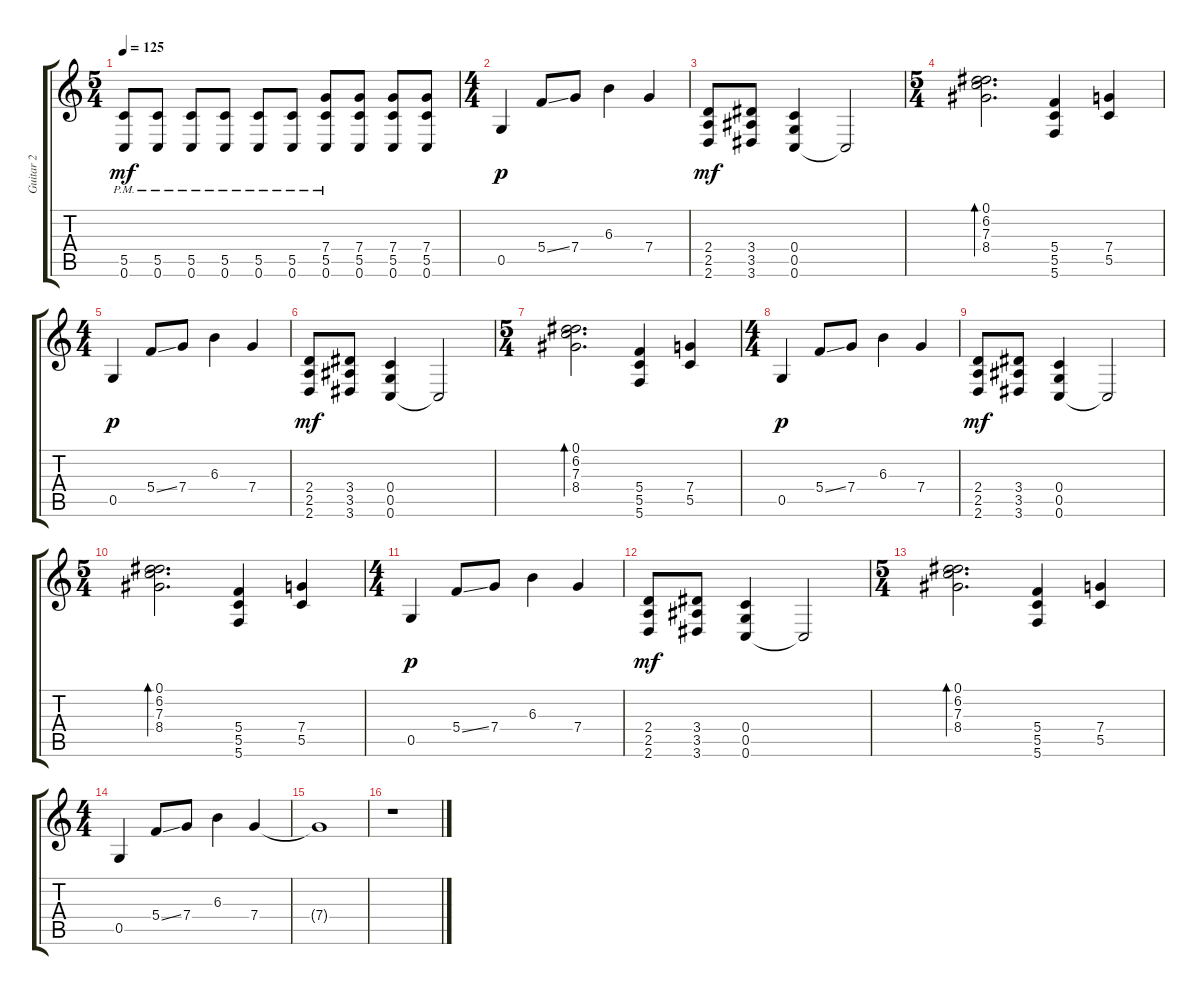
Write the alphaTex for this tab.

\track ("Guitar 2" "Guitar 2") {instrument distortionguitar}
\staff {score tabs}
\tuning (D4 A3 F3 C3 G2 C2) {hide}
\ts (5 4)
\tempo 125
\clef g2
\ks c
(5.5{pm} 0.6{pm}).8{dy mf} (5.5{pm} 0.6{pm}).8 (5.5{pm} 0.6{pm}).8 (5.5{pm} 0.6{pm}).8 (5.5{pm} 0.6{pm}).8 (5.5{pm} 0.6{pm}).8 (7.4 5.5{pm} 0.6{pm}).8 (7.4 5.5 0.6).8 (7.4 5.5 0.6).8 (7.4 5.5 0.6).8 |
\ts (4 4)
0.5.4{dy p} 5.4{ss}.8 7.4.8 6.3.4 7.4.4 |
(2.4 2.5 2.6).8{dy mf} (3.4 3.5 3.6).8 (0.4 0.5 0.6).4 0.6{t}.2 |
\ts (5 4)
(0.1 6.2 7.3 8.4).2{d bd 30} (5.4 5.5 5.6).4 (7.4 5.5).4 |
\ts (4 4)
0.5.4{dy p} 5.4{ss}.8 7.4.8 6.3.4 7.4.4 |
(2.4 2.5 2.6).8{dy mf} (3.4 3.5 3.6).8 (0.4 0.5 0.6).4 0.6{t}.2 |
\ts (5 4)
(0.1 6.2 7.3 8.4).2{d bd 30} (5.4 5.5 5.6).4 (7.4 5.5).4 |
\ts (4 4)
0.5.4{dy p} 5.4{ss}.8 7.4.8 6.3.4 7.4.4 |
(2.4 2.5 2.6).8{dy mf} (3.4 3.5 3.6).8 (0.4 0.5 0.6).4 0.6{t}.2 |
\ts (5 4)
(0.1 6.2 7.3 8.4).2{d bd 30} (5.4 5.5 5.6).4 (7.4 5.5).4 |
\ts (4 4)
0.5.4{dy p} 5.4{ss}.8 7.4.8 6.3.4 7.4.4 |
(2.4 2.5 2.6).8{dy mf} (3.4 3.5 3.6).8 (0.4 0.5 0.6).4 0.6{t}.2 |
\ts (5 4)
(0.1 6.2 7.3 8.4).2{d bd 30} (5.4 5.5 5.6).4 (7.4 5.5).4 |
\ts (4 4)
0.5.4 5.4{ss}.8 7.4.8 6.3.4 7.4.4 |
7.4{t}.1 |
r.1
